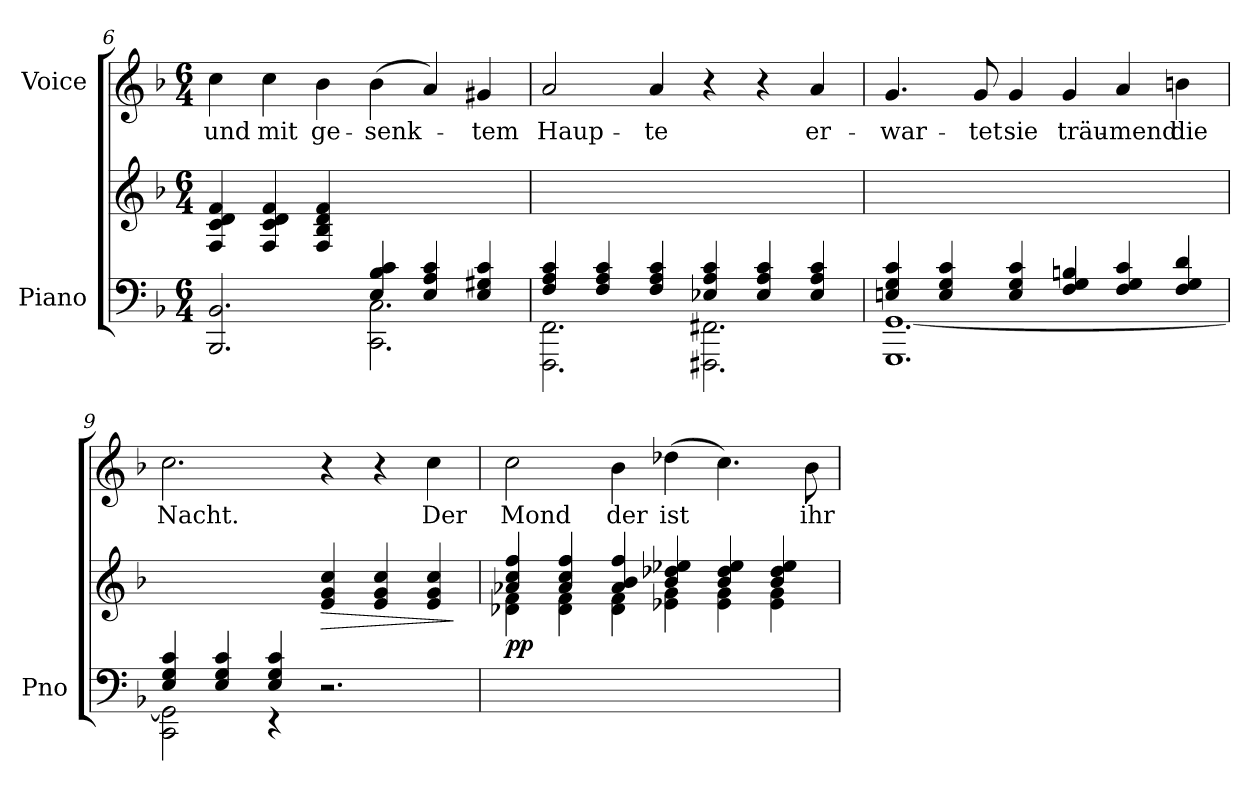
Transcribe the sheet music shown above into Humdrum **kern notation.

**kern	**kern	**dynam	**kern	**text
*part2	*part2	*part2	*part1	*part1
*staff3	*staff2	*staff2/3	*staff1	*staff1
*I"Piano	*	*	*I"Voice	*
*I'Pno	*	*	*	*
*clefF4	*clefG2	*	*clefG2	*
*k[b-]	*k[b-]	*	*k[b-]	*
*M6/4	*M6/4	*	*M6/4	*
=6	=6	=6	=6	=6
*^	*	*	*	*
!	!	!	!	!	!LO:LY:b
2.ryy	2.BBB-/ 2.BB-/	4F/ 4c/ 4d/ 4f/	.	4cc\	und
!	!	!	!	!	!LO:LY:b
.	.	4F/ 4c/ 4d/ 4f/	.	4cc\	mit
!	!	!	!	!	!LO:LY:b
.	.	4F/ 4B-/ 4d/ 4f/	.	4b-\	ge-
!	!	!	!	!	!LO:LY:b
4E/ 4B-/ 4c/	2.CC\ 2.C\	2.ryy	.	(4b-\	-senk-
4E/ 4A/ 4c/	.	.	.	4a/)	.
!	!	!	!	!	!LO:LY:b
4E/ 4G#X/ 4c/	.	.	.	4g#X/	-tem
=7	=7	=7	=7	=7	=7
!	!	!	!	!	!LO:LY:b
4F/ 4A/ 4c/	2.FFF\ 2.FF\	1.ryy	.	2a/	Haup-
4F/ 4A/ 4c/	.	.	.	.	.
!	!	!	!	!	!LO:LY:b
4F/ 4A/ 4c/	.	.	.	4a/	-te
4E-X/ 4A/ 4c/	2.FFF#X\ 2.FF#X\	.	.	4r	.
4E-/ 4A/ 4c/	.	.	.	4r	.
!	!	!	!	!	!LO:LY:b
4E-/ 4A/ 4c/	.	.	.	4a/	er-
!!LO:LB:g=z
=8	=8	=8	=8	=8	=8
!	!	!	!	!	!LO:LY:b
4En/ 4G/ 4c/	1.GGG [<1.GG	1.ryy	.	4.g/	-war-
4E/ 4G/ 4c/	.	.	.	.	.
!	!	!	!	!	!LO:LY:b
.	.	.	.	8g/	-tet
!	!	!	!	!	!LO:LY:b
4E/ 4G/ 4c/	.	.	.	4g/	sie
!	!	!	!	!	!LO:LY:b
4F/ 4G/ 4Bn/	.	.	.	4g/	träu-
!	!	!	!	!	!LO:LY:b
4F/ 4G/ 4c/	.	.	.	4a/	-mend
!	!	!	!	!	!LO:LY:b
4F/ 4G/ 4d/	.	.	.	4bn\	die
=9	=9	=9	=9	=9	=9
!	!	!	!	!	!LO:LY:b
4E/ 4G/ 4c/	2CC\ 2GG\]	2.ryy	.	2.cc\	Nacht.
4E/ 4G/ 4c/	.	.	.	.	.
4E/ 4G/ 4c/	4r	.	.	.	.
!	!	!	!LO:HP:b	!	!
2.ryy	2.r	4e/ 4g/ 4cc/	>	4r	.
.	.	4e/ 4g/ 4cc/	.	4r	.
!	!	!	!	!	!LO:LY:b
.	.	4e/ 4g/ 4cc/	.	4cc\	Der
*v	*v	*	*	*	*
.	.	]	.	.
=10	=10	=10	=10	=10
*	*^	*	*	*
!	!	!	!LO:DY:b	!	!LO:LY:b
1.ryy	4a-X/ 4cc/ 4ff/	4d-X\ 4f\	pp	2cc\	Mond
.	4a-/ 4cc/ 4ff/	4d-\ 4f\	.	.	.
!	!	!	!	!	!LO:LY:b
.	4a-/ 4b-/ 4ff/	4d-\ 4f\	.	4b-\	der
!	!	!	!	!	!LO:LY:b
.	4b-/ 4dd-X/ 4ee-X/	4e-X\ 4g\	.	(4dd-X\	ist
.	4b-/ 4dd-/ 4ee-/	4e-\ 4g\	.	4.cc\)	.
.	4b-/ 4dd-/ 4ee-/	4e-\ 4g\	.	.	.
!	!	!	!	!	!LO:LY:b
.	.	.	.	8b-\	ihr
*	*v	*v	*	*	*
=	=	=	=	=
*-	*-	*-	*-	*-
